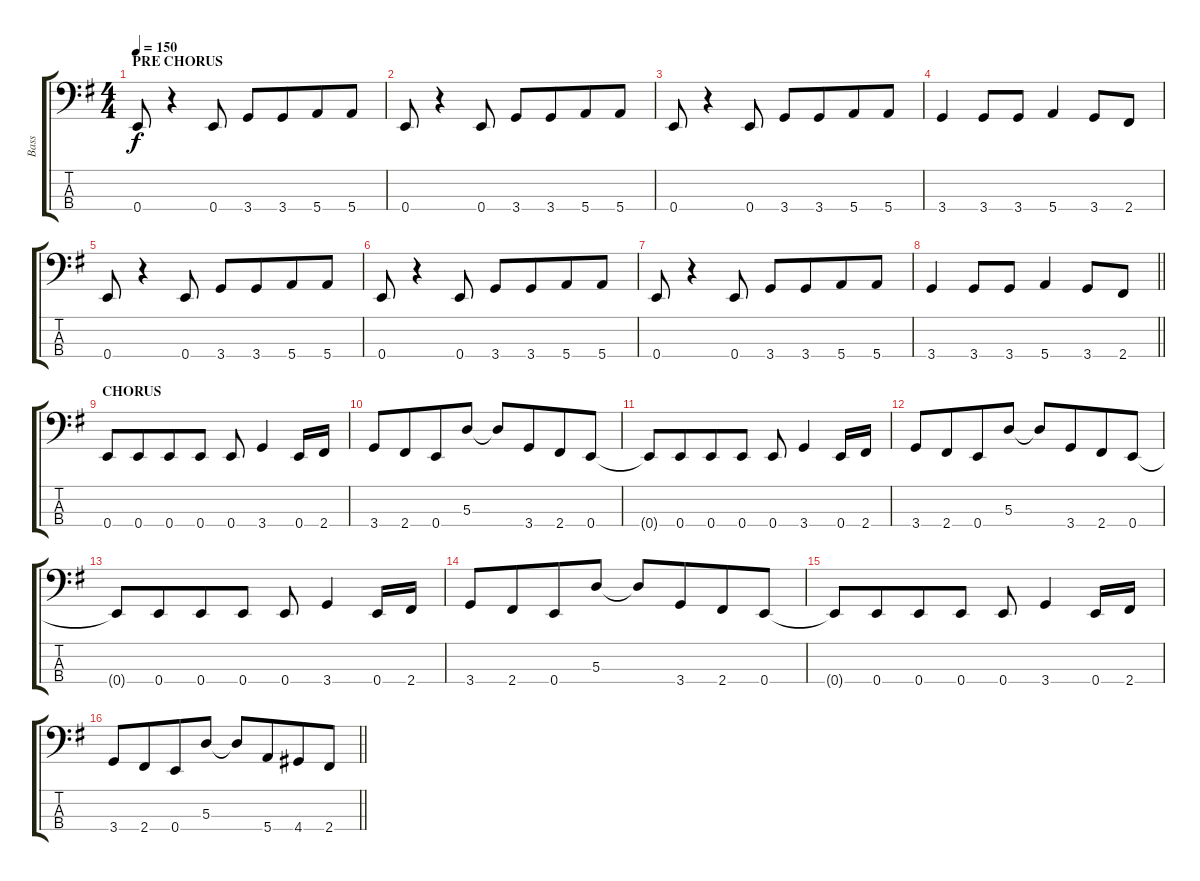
\track ("Bass" "Bass") {instrument electricbasspick}
\staff {score tabs}
\tuning (G2 D2 A1 E1) {hide}
\ts (4 4)
\section ("" "PRE CHORUS")
\tempo 150
\clef f4
\ks eminor
0.4.8{dy f} r.4 0.4.8 3.4.8 3.4.8{beam merge} 5.4.8 5.4.8 |
0.4.8 r.4 0.4.8 3.4.8 3.4.8{beam merge} 5.4.8 5.4.8 |
0.4.8 r.4 0.4.8 3.4.8 3.4.8{beam merge} 5.4.8 5.4.8 |
3.4.4 3.4.8 3.4.8 5.4.4 3.4.8 2.4.8 |
0.4.8 r.4 0.4.8 3.4.8 3.4.8{beam merge} 5.4.8 5.4.8 |
0.4.8 r.4 0.4.8 3.4.8 3.4.8{beam merge} 5.4.8 5.4.8 |
0.4.8 r.4 0.4.8 3.4.8 3.4.8{beam merge} 5.4.8 5.4.8 |
\barLineRight lightlight
3.4.4 3.4.8 3.4.8 5.4.4 3.4.8 2.4.8 |
\section ("" "CHORUS")
0.4.8 0.4.8{beam merge} 0.4.8 0.4.8 0.4.8 3.4.4 0.4.16 2.4.16 |
3.4.8 2.4.8{beam merge} 0.4.8 5.3.8 5.3{t}.8 3.4.8{beam merge} 2.4.8 0.4.8 |
0.4{t}.8 0.4.8{beam merge} 0.4.8 0.4.8 0.4.8 3.4.4 0.4.16 2.4.16 |
3.4.8 2.4.8{beam merge} 0.4.8 5.3.8 5.3{t}.8 3.4.8{beam merge} 2.4.8 0.4.8 |
0.4{t}.8 0.4.8{beam merge} 0.4.8 0.4.8 0.4.8 3.4.4 0.4.16 2.4.16 |
3.4.8 2.4.8{beam merge} 0.4.8 5.3.8 5.3{t}.8 3.4.8{beam merge} 2.4.8 0.4.8 |
0.4{t}.8 0.4.8{beam merge} 0.4.8 0.4.8 0.4.8 3.4.4 0.4.16 2.4.16 |
\barLineRight lightlight
3.4.8 2.4.8{beam merge} 0.4.8 5.3.8 5.3{t}.8 5.4.8{beam merge} 4.4.8 2.4.8
